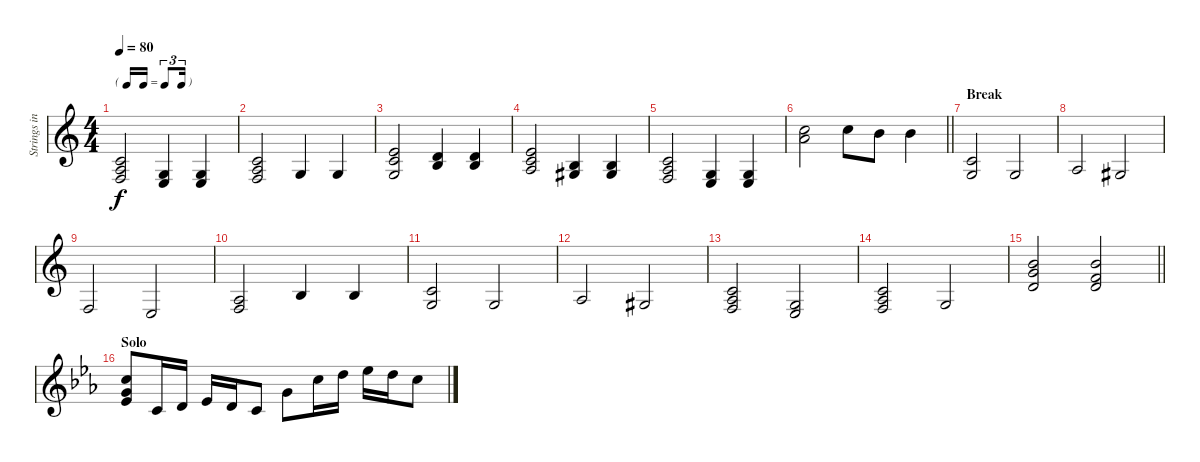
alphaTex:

\track ("Strings in G" "Strings in") {instrument stringensemble1}
\staff {score}
\tuning (E4 B3 G3 D3 A2 E2) {hide}
\ts (4 4)
\tf triplet16th
\tempo 80
\clef g2
\ks c
(1.2 3.4 12.5).2{dy f} (0.3 2.4).4 (0.3 12.6).4 |
(1.2 3.4 12.5).2 0.3.4 0.3.4 |
(0.1 1.2 0.3).2 (3.2 4.3).4 (3.2 4.3).4 |
(0.1 1.2 2.3).2 (0.2 1.3).4 (0.2 1.3).4 |
(1.2 3.4 12.5).2 (0.3 12.6).4 (0.3 12.6).4 |
\barLineRight lightlight
(8.1 10.2).2 8.1.8 7.1.8 7.1.4 |
\section ("" "Break")
(1.2 0.3).2 0.3.2 |
2.3.2 1.3.2 |
3.4.2 2.4.2 |
(2.3 13.6).2 0.2.4 0.2.4 |
(1.2 0.3).2 0.3.2 |
2.3.2 1.3.2 |
(1.2 3.4 12.5).2 (0.3 12.6).2 |
(1.2 3.4 12.5).2 0.3.2 |
\barLineRight lightlight
(3.1 3.2 16.3).2 (7.1 6.2 7.3).2 |
\section ("" "Solo")
\ks cminor
(3.1 8.3 22.4).8{volume 16} 1.2.16 3.2.16 4.2.16 3.2.16 1.2.8 3.1.8 8.1.16 10.1.16 11.1.16 10.1.16 8.1.8
